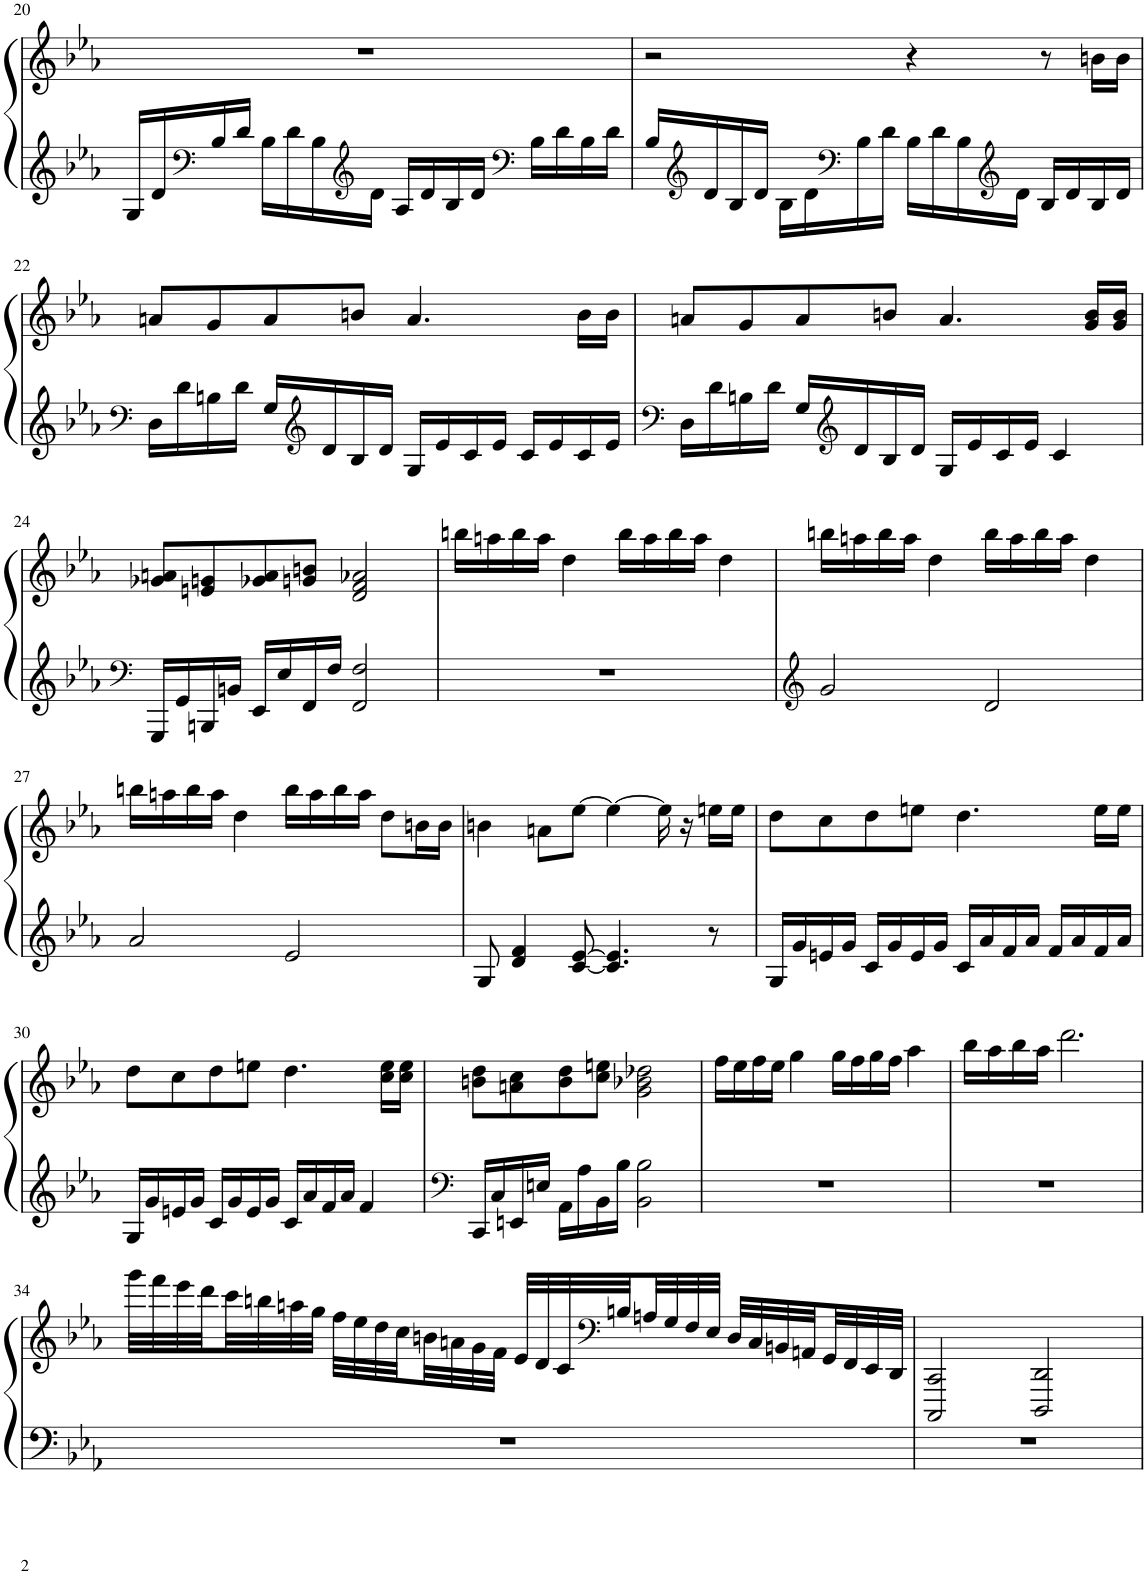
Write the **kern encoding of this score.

**kern	**kern
*part1	*part1
*staff2	*staff1
*I"Piano	*
*I'Pno.	*
!!LO:PB:g=z
*clefG2	*clefG2
*k[b-e-a-]	*k[b-e-a-]
*M4/4	*M4/4
=20	=20
16G/LL	1r
16d/	.
*clefF4	*
16B-/	.
16d/JJ	.
16B-\LL	.
16d\	.
16B-\	.
*clefG2	*
16d\JJ	.
16A-/LL	.
16d/	.
16B-/	.
16d/JJ	.
*clefF4	*
16B-\LL	.
16d\	.
16B-\	.
16d\JJ	.
=21	=21
16B-/LL	2r
*clefG2	*
16d/	.
16B-/	.
16d/JJ	.
16B-\LL	.
16d\	.
*clefF4	*
16B-\	.
16d\JJ	.
16B-\LL	4r
16d\	.
16B-\	.
*clefG2	*
16d\JJ	.
16B-/LL	8r
16d/	.
16B-/	16bn\LL
16d/JJ	16b\JJ
!!LO:LB:g=z
=22	=22
*clefF4	*
16D\LL	8an/L
16d\	.
16Bn\	8g/
16d\JJ	.
16G/LL	8a/
*clefG2	*
16d/	.
16B/	8bn/J
16d/JJ	.
16G/LL	4.a/
16e-/	.
16c/	.
16e-/JJ	.
16c/LL	.
16e-/	.
16c/	16b\LL
16e-/JJ	16b\JJ
=23	=23
*clefF4	*
16D\LL	8an/L
16d\	.
16Bn\	8g/
16d\JJ	.
16G/LL	8a/
*clefG2	*
16d/	.
16B/	8bn/J
16d/JJ	.
16G/LL	4.a/
16e-/	.
16c/	.
16e-/JJ	.
4c/	.
.	16g/ 16b/LL
.	16g/ 16b/JJ
!!LO:LB:g=z
=24	=24
*clefF4	*
16GGG/LL	8g-X/ 8an/L
16GG/	.
16BBBn/	8en/ 8gn/
16BBn/JJ	.
16EE-/LL	8g-X/ 8a/
16E-/	.
16FF/	8gn/ 8bn/J
16F/JJ	.
2FF/ 2F/	2d/ 2f/ 2a-X/
=25	=25
1r	16bbn\LL
.	16aan\
.	16bb\
.	16aa\JJ
.	4dd\
.	16bb\LL
.	16aa\
.	16bb\
.	16aa\JJ
.	4dd\
=26	=26
*clefG2	*
2g/	16bbn\LL
.	16aan\
.	16bb\
.	16aa\JJ
.	4dd\
2d/	16bb\LL
.	16aa\
.	16bb\
.	16aa\JJ
.	4dd\
!!LO:LB:g=z
=27	=27
2a-/	16bbn\LL
.	16aan\
.	16bb\
.	16aa\JJ
.	4dd\
2e-/	16bb\LL
.	16aa\
.	16bb\
.	16aa\JJ
.	8dd\L
.	16bn\L
.	16b\JJ
=28	=28
8G/	4bn\
4d/ 4f/	.
.	8an\L
[8c/ [8e-/	[8ee-\J
4.c/] 4.e-/]	4ee-\_
.	16ee-\]
.	16r
8r	16een\LL
.	16ee\JJ
=29	=29
16G/LL	8dd\L
16g/	.
16en/	8cc\
16g/JJ	.
16c/LL	8dd\
16g/	.
16e/	8een\J
16g/JJ	.
16c/LL	4.dd\
16a-/	.
16f/	.
16a-/JJ	.
16f/LL	.
16a-/	.
16f/	16ee\LL
16a-/JJ	16ee\JJ
!!LO:LB:g=z
=30	=30
16G/LL	8dd\L
16g/	.
16en/	8cc\
16g/JJ	.
16c/LL	8dd\
16g/	.
16e/	8een\J
16g/JJ	.
16c/LL	4.dd\
16a-/	.
16f/	.
16a-/JJ	.
4f/	.
.	16cc\ 16ee\LL
.	16cc\ 16ee\JJ
=31	=31
*clefF4	*
16CC/LL	8bn\ 8dd\L
16C/	.
16EEn/	8an\ 8cc\
16En/JJ	.
16AA-\LL	8b\ 8dd\
16A-\	.
16BB-\	8cc\ 8een\J
16B-\JJ	.
2BB-\ 2B-\	2g\ 2b-X\ 2dd-X\
=32	=32
1r	16ff\LL
.	16ee-\
.	16ff\
.	16ee-\JJ
.	4gg\
.	16gg\LL
.	16ff\
.	16gg\
.	16ff\JJ
.	4aa-\
=33	=33
1r	16bb-\LL
.	16aa-\
.	16bb-\
.	16aa-\JJ
.	2.ddd\
!!LO:LB:g=z
=34	=34
1r	32ggg\LLL
.	32fff\
.	32eee-\
.	32ddd\
.	32ccc\
.	32bbn\
.	32aan\
.	32gg\JJJ
.	32ff\LLL
.	32ee-\
.	32dd\
.	32cc\
.	32bn\
.	32an\
.	32g\
.	32f\JJJ
.	32e-/LLL
.	32d/
.	32c/
*	*clefF4
.	32Bn/
.	32An/
.	32G/
.	32F/
.	32E-/JJJ
.	32D/LLL
.	32C/
.	32BBn/
.	32AAn/
.	32GG/
.	32FF/
.	32EE-/
.	32DD/JJJ
=35	=35
1r	2CCC/ 2CC/
.	2DDD/ 2DD/
=	=
*-	*-
